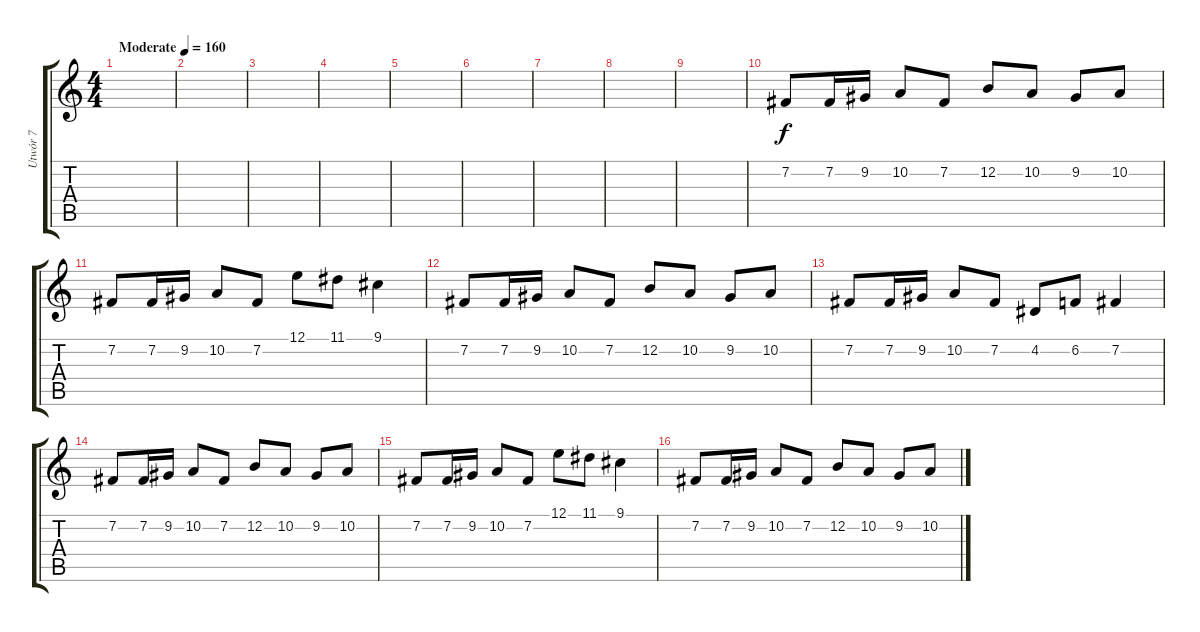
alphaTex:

\track ("Utwór 7" "Utwór 7") {instrument violin}
\staff {score tabs}
\tuning (E4 B3 G3 D3 A2 E2) {hide}
\ts (4 4)
\tempo (160 "Moderate")
\clef g2
\ks c
|
|
|
|
|
|
|
|
|
7.2.8 7.2.16 9.2.16 10.2.8 7.2.8 12.2.8 10.2.8 9.2.8 10.2.8 |
7.2.8 7.2.16 9.2.16 10.2.8 7.2.8 12.1.8 11.1.8 9.1.4 |
7.2.8 7.2.16 9.2.16 10.2.8 7.2.8 12.2.8 10.2.8 9.2.8 10.2.8 |
7.2.8 7.2.16 9.2.16 10.2.8 7.2.8 4.2.8 6.2.8 7.2.4 |
7.2.8 7.2.16 9.2.16 10.2.8 7.2.8 12.2.8 10.2.8 9.2.8 10.2.8 |
7.2.8 7.2.16 9.2.16 10.2.8 7.2.8 12.1.8 11.1.8 9.1.4 |
7.2.8 7.2.16 9.2.16 10.2.8 7.2.8 12.2.8 10.2.8 9.2.8 10.2.8
